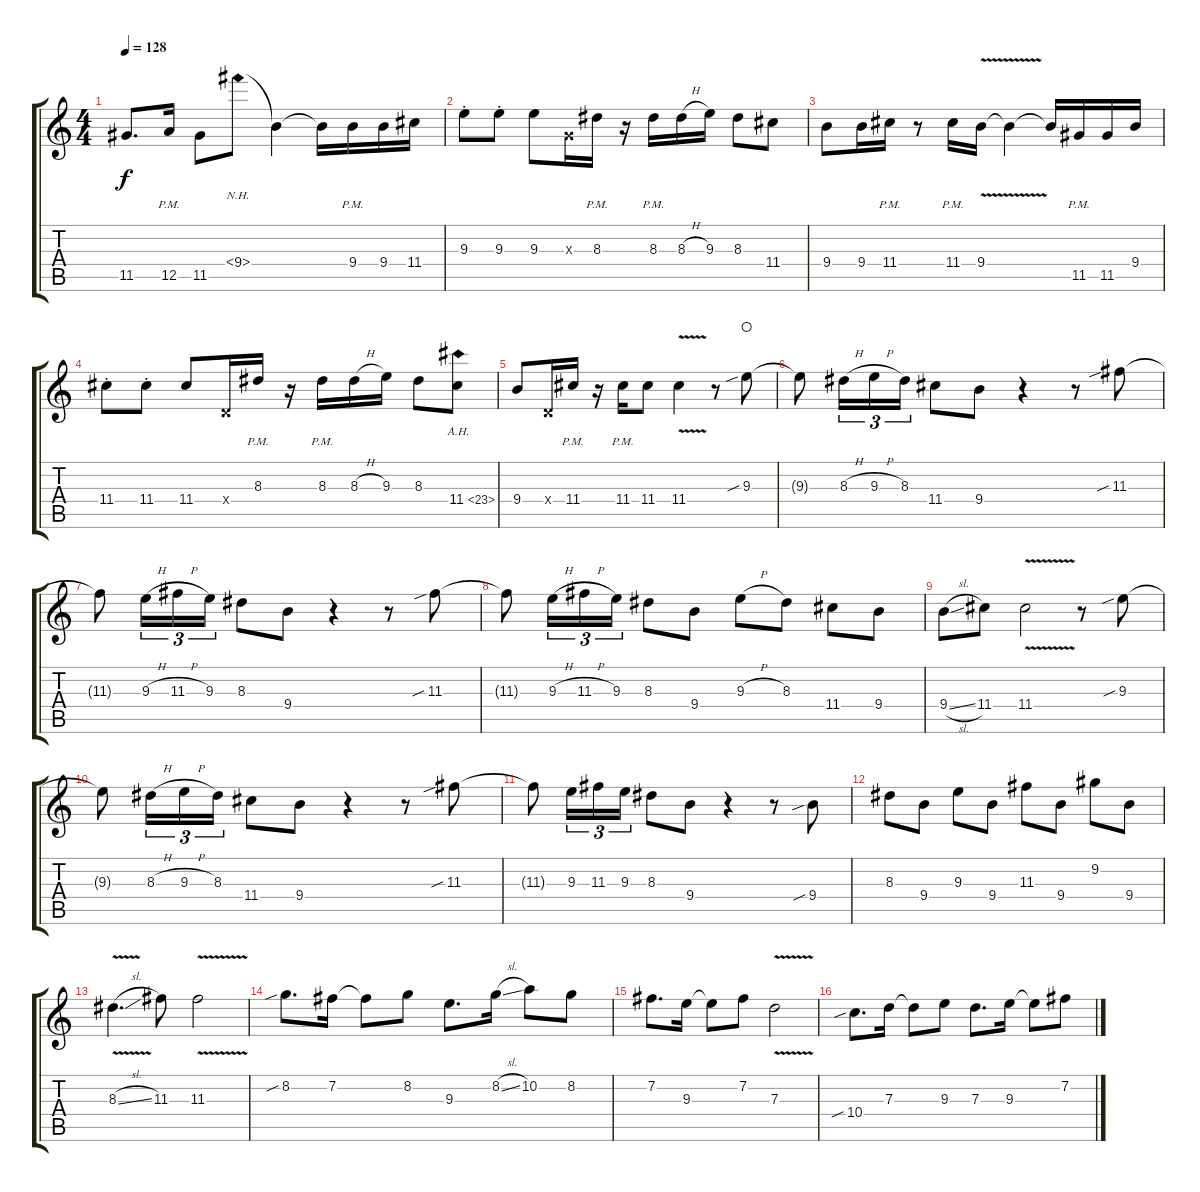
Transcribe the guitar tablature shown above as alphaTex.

\track "" {instrument distortionguitar}
\staff {score tabs}
\tuning (E4 B3 G3 D3 A2 E2) {hide}
\ts (4 4)
\tempo 128
\clef g2
\ks c
11.5.8{d dy f} 12.5{pm}.16 11.5.8 9.4{nh}.8 9.4{t}.4 9.4{t}.16 9.4{pm}.16 9.4.16 11.4.16 |
9.3{st}.8 9.3{st}.8 9.3.8 0.3{x}.16 8.3{pm}.16 r.16 8.3{pm}.16 8.3{h}.16 9.3.16 8.3.8 11.4.8 |
9.4.8 9.4.16 11.4{pm}.16 r.8 11.4{pm}.16 9.4{v}.16 9.4{t}.4 9.4{t}.16 11.5{pm}.16 11.5.16 9.4.16 |
11.4{st}.8 11.4{st}.8 11.4.8 0.4{x}.16 8.3{pm}.16 r.16 8.3{pm}.16 8.3{h}.16 9.3.16 8.3.8 11.4{ah 12}.8 |
9.4.8 0.4{x}.16 11.4{pm}.16 r.16 11.4{pm}.16 11.4.8 11.4{v}.4 r.8 9.3{sib}.8{waho} |
9.3{t}.8 8.3{h}.16{tu (3 2)} 9.3{h}.16{tu (3 2)} 8.3.16{tu (3 2)} 11.4.8 9.4.8 r.4 r.8 11.3{sib}.8 |
11.3{t}.8 9.3{h}.16{tu (3 2)} 11.3{h}.16{tu (3 2)} 9.3.16{tu (3 2)} 8.3.8 9.4.8 r.4 r.8 11.3{sib}.8 |
11.3{t}.8 9.3{h}.16{tu (3 2)} 11.3{h}.16{tu (3 2)} 9.3.16{tu (3 2)} 8.3.8 9.4.8 9.3{h}.8 8.3.8 11.4.8 9.4.8 |
9.4{sl}.8 11.4.8 11.4{v}.2 r.8 9.3{sib}.8 |
9.3{t}.8 8.3{h}.16{tu (3 2)} 9.3{h}.16{tu (3 2)} 8.3.16{tu (3 2)} 11.4.8 9.4.8 r.4 r.8 11.3{sib}.8 |
11.3{t}.8 9.3.16{tu (3 2)} 11.3.16{tu (3 2)} 9.3.16{tu (3 2)} 8.3.8 9.4.8 r.4 r.8 9.4{sib}.8 |
8.3.8 9.4.8 9.3.8 9.4.8 11.3.8 9.4.8 9.2.8 9.4.8 |
8.3{v sl}.4{d} 11.3.8 11.3{v}.2 |
8.2{sib}.8{d} 7.2.16 7.2{t}.8{txt ""} 8.2.8 9.3.8{d} 8.2{sl}.16 10.2.8 8.2.8 |
7.2.8{d} 9.3.16 9.3{t}.8 7.2.8 7.3{v}.2 |
10.4{sib}.8{d} 7.3.16 7.3{t}.8 9.3.8 7.3.8{d} 9.3.16 9.3{t}.8 7.2.8
